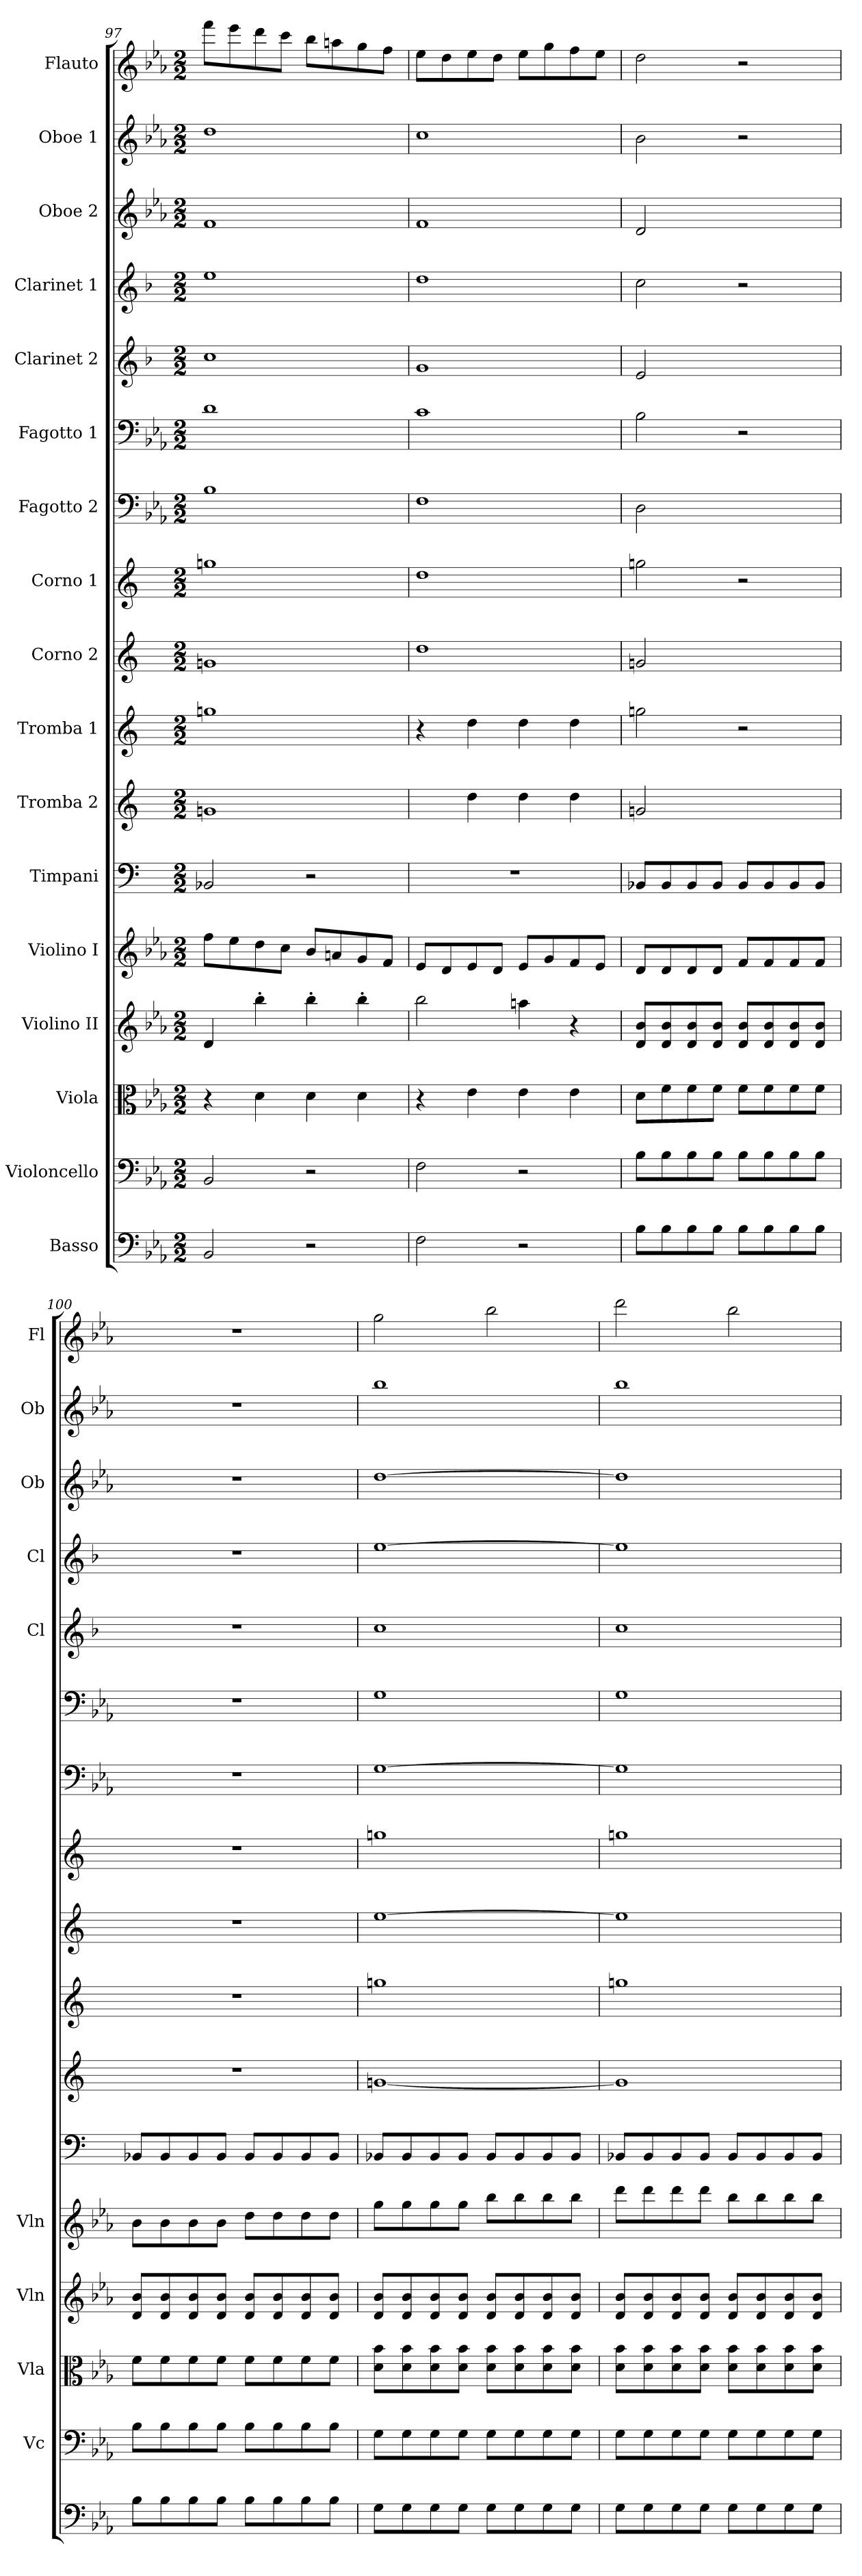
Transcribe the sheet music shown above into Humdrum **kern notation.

**kern	**kern	**kern	**kern	**kern	**kern	**kern	**kern	**kern	**kern	**kern	**kern	**kern	**kern	**kern	**kern	**kern
*part17	*part16	*part15	*part14	*part13	*part12	*part11	*part10	*part9	*part8	*part7	*part6	*part5	*part4	*part3	*part2	*part1
*staff17	*staff16	*staff15	*staff14	*staff13	*staff12	*staff11	*staff10	*staff9	*staff8	*staff7	*staff6	*staff5	*staff4	*staff3	*staff2	*staff1
*I"Basso	*I"Violoncello	*I"Viola	*I"Violino II	*I"Violino I	*I"Timpani	*I"Tromba 2	*I"Tromba 1	*I"Corno 2	*I"Corno 1	*I"Fagotto 2	*I"Fagotto 1	*I"Clarinet 2	*I"Clarinet 1	*I"Oboe 2	*I"Oboe 1	*I"Flauto
*	*I'Vc	*I'Vla	*I'Vln	*I'Vln	*	*	*	*	*	*	*	*I'Cl	*I'Cl	*I'Ob	*I'Ob	*I'Fl
*clefF4	*clefF4	*clefC3	*clefG2	*clefG2	*clefF4	*clefG2	*clefG2	*clefG2	*clefG2	*clefF4	*clefF4	*clefG2	*clefG2	*clefG2	*clefG2	*clefG2
*ITrd7c12	*	*	*	*	*	*ITrd-2c-3	*ITrd-2c-3	*ITrd5c9	*ITrd5c9	*	*	*ITrd1c2	*ITrd1c2	*	*	*
*k[b-e-a-]	*k[b-e-a-]	*k[b-e-a-]	*k[b-e-a-]	*k[b-e-a-]	*	*	*	*	*	*k[b-e-a-]	*k[b-e-a-]	*k[b-e-a-]	*k[b-e-a-]	*k[b-e-a-]	*k[b-e-a-]	*k[b-e-a-]
*M2/2	*M2/2	*M2/2	*M2/2	*M2/2	*M2/2	*M2/2	*M2/2	*M2/2	*M2/2	*M2/2	*M2/2	*M2/2	*M2/2	*M2/2	*M2/2	*M2/2
=97	=97	=97	=97	=97	=97	=97	=97	=97	=97	=97	=97	=97	=97	=97	=97	=97
2BBB-	2BB-	4r	4d	8ff\L	2BB-X	1b-X	1bb-X	1B-X	1b-X	1B-	1d	1b-	1dd	1f	1dd	8fff\L
.	.	.	.	8ee-\	.	.	.	.	.	.	.	.	.	.	.	8eee-\
.	.	4d	4bb-'	8dd\	.	.	.	.	.	.	.	.	.	.	.	8ddd\
.	.	.	.	8cc\J	.	.	.	.	.	.	.	.	.	.	.	8ccc\J
2r	2r	4d	4bb-'	8b-/L	2r	.	.	.	.	.	.	.	.	.	.	8bb-\L
.	.	.	.	8an/	.	.	.	.	.	.	.	.	.	.	.	8aan\
.	.	4d	4bb-'	8g/	.	.	.	.	.	.	.	.	.	.	.	8gg\
.	.	.	.	8f/J	.	.	.	.	.	.	.	.	.	.	.	8ff\J
=98	=98	=98	=98	=98	=98	=98	=98	=98	=98	=98	=98	=98	=98	=98	=98	=98
2FF	2F	4r	2bb-	8e-/L	1r	4ryy	4r	1f	1f	1F	1c	1f	1cc	1f	1cc	8ee-\L
.	.	.	.	8d/	.	.	.	.	.	.	.	.	.	.	.	8dd\
.	.	4e-	.	8e-/	.	4ff	4ff	.	.	.	.	.	.	.	.	8ee-\
.	.	.	.	8d/J	.	.	.	.	.	.	.	.	.	.	.	8dd\J
2r	2r	4e-	4aan	8e-/L	.	4ff	4ff	.	.	.	.	.	.	.	.	8ee-\L
.	.	.	.	8g/	.	.	.	.	.	.	.	.	.	.	.	8gg\
.	.	4e-	4r	8f/	.	4ff	4ff	.	.	.	.	.	.	.	.	8ff\
.	.	.	.	8e-/J	.	.	.	.	.	.	.	.	.	.	.	8ee-\J
=99	=99	=99	=99	=99	=99	=99	=99	=99	=99	=99	=99	=99	=99	=99	=99	=99
8BB-\L	8B-\L	8d\L	8d/ 8b-/L	8d/L	8BB-X/L	2b-X	2bb-X	2B-X	2b-X	2D	2B-	2d	2b-	2d	2b-	2dd
8BB-\	8B-\	8f\	8d/ 8b-/	8d/	8BB-/	.	.	.	.	.	.	.	.	.	.	.
8BB-\	8B-\	8f\	8d/ 8b-/	8d/	8BB-/	.	.	.	.	.	.	.	.	.	.	.
8BB-\J	8B-\J	8f\J	8d/ 8b-/J	8d/J	8BB-/J	.	.	.	.	.	.	.	.	.	.	.
8BB-\L	8B-\L	8f\L	8d/ 8b-/L	8f/L	8BB-/L	2ryy	2r	2ryy	2r	2ryy	2r	2ryy	2r	2ryy	2r	2r
8BB-\	8B-\	8f\	8d/ 8b-/	8f/	8BB-/	.	.	.	.	.	.	.	.	.	.	.
8BB-\	8B-\	8f\	8d/ 8b-/	8f/	8BB-/	.	.	.	.	.	.	.	.	.	.	.
8BB-\J	8B-\J	8f\J	8d/ 8b-/J	8f/J	8BB-/J	.	.	.	.	.	.	.	.	.	.	.
=100	=100	=100	=100	=100	=100	=100	=100	=100	=100	=100	=100	=100	=100	=100	=100	=100
8BB-\L	8B-\L	8f\L	8d/ 8b-/L	8b-\L	8BB-X/L	1r	1r	1r	1r	1r	1r	1r	1r	1r	1r	1r
8BB-\	8B-\	8f\	8d/ 8b-/	8b-\	8BB-/	.	.	.	.	.	.	.	.	.	.	.
8BB-\	8B-\	8f\	8d/ 8b-/	8b-\	8BB-/	.	.	.	.	.	.	.	.	.	.	.
8BB-\J	8B-\J	8f\J	8d/ 8b-/J	8b-\J	8BB-/J	.	.	.	.	.	.	.	.	.	.	.
8BB-\L	8B-\L	8f\L	8d/ 8b-/L	8dd\L	8BB-/L	.	.	.	.	.	.	.	.	.	.	.
8BB-\	8B-\	8f\	8d/ 8b-/	8dd\	8BB-/	.	.	.	.	.	.	.	.	.	.	.
8BB-\	8B-\	8f\	8d/ 8b-/	8dd\	8BB-/	.	.	.	.	.	.	.	.	.	.	.
8BB-\J	8B-\J	8f\J	8d/ 8b-/J	8dd\J	8BB-/J	.	.	.	.	.	.	.	.	.	.	.
=101	=101	=101	=101	=101	=101	=101	=101	=101	=101	=101	=101	=101	=101	=101	=101	=101
8GG\L	8G\L	8d\ 8b-\L	8d/ 8b-/L	8gg\L	8BB-X/L	[1b-X	1bb-X	[1g	1b-X	[1G	1G	1b-	[1dd	[1dd	1bb-	2gg
8GG\	8G\	8d\ 8b-\	8d/ 8b-/	8gg\	8BB-/	.	.	.	.	.	.	.	.	.	.	.
8GG\	8G\	8d\ 8b-\	8d/ 8b-/	8gg\	8BB-/	.	.	.	.	.	.	.	.	.	.	.
8GG\J	8G\J	8d\ 8b-\J	8d/ 8b-/J	8gg\J	8BB-/J	.	.	.	.	.	.	.	.	.	.	.
8GG\L	8G\L	8d\ 8b-\L	8d/ 8b-/L	8bb-\L	8BB-/L	.	.	.	.	.	.	.	.	.	.	2bb-
8GG\	8G\	8d\ 8b-\	8d/ 8b-/	8bb-\	8BB-/	.	.	.	.	.	.	.	.	.	.	.
8GG\	8G\	8d\ 8b-\	8d/ 8b-/	8bb-\	8BB-/	.	.	.	.	.	.	.	.	.	.	.
8GG\J	8G\J	8d\ 8b-\J	8d/ 8b-/J	8bb-\J	8BB-/J	.	.	.	.	.	.	.	.	.	.	.
=102	=102	=102	=102	=102	=102	=102	=102	=102	=102	=102	=102	=102	=102	=102	=102	=102
8GG\L	8G\L	8d\ 8b-\L	8d/ 8b-/L	8ddd\L	8BB-X/L	1b-]	1bb-X	1g]	1b-X	1G]	1G	1b-	1dd]	1dd]	1bb-	2ddd
8GG\	8G\	8d\ 8b-\	8d/ 8b-/	8ddd\	8BB-/	.	.	.	.	.	.	.	.	.	.	.
8GG\	8G\	8d\ 8b-\	8d/ 8b-/	8ddd\	8BB-/	.	.	.	.	.	.	.	.	.	.	.
8GG\J	8G\J	8d\ 8b-\J	8d/ 8b-/J	8ddd\J	8BB-/J	.	.	.	.	.	.	.	.	.	.	.
8GG\L	8G\L	8d\ 8b-\L	8d/ 8b-/L	8bb-\L	8BB-/L	.	.	.	.	.	.	.	.	.	.	2bb-
8GG\	8G\	8d\ 8b-\	8d/ 8b-/	8bb-\	8BB-/	.	.	.	.	.	.	.	.	.	.	.
8GG\	8G\	8d\ 8b-\	8d/ 8b-/	8bb-\	8BB-/	.	.	.	.	.	.	.	.	.	.	.
8GG\J	8G\J	8d\ 8b-\J	8d/ 8b-/J	8bb-\J	8BB-/J	.	.	.	.	.	.	.	.	.	.	.
=	=	=	=	=	=	=	=	=	=	=	=	=	=	=	=	=
*-	*-	*-	*-	*-	*-	*-	*-	*-	*-	*-	*-	*-	*-	*-	*-	*-
